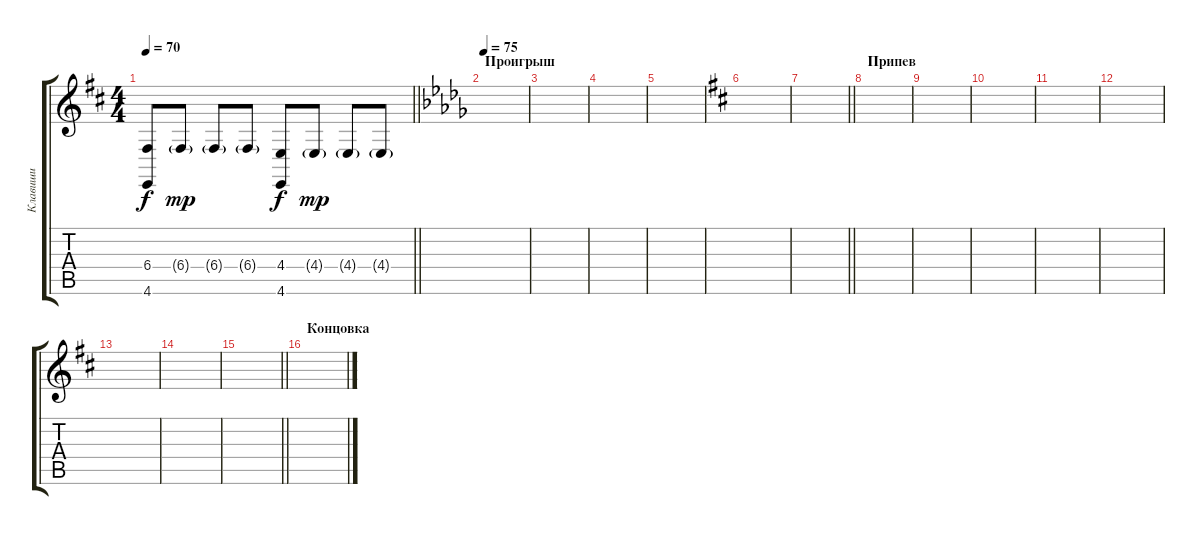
\track ("Клавиши" "Клавиши") {instrument acousticgrandpiano}
\staff {score tabs}
\tuning (D4 A3 F3 C3 G2 C2) {hide}
\ts (4 4)
\tempo 70
\clef g2
\barLineRight lightlight
\ks bminor
(6.4 4.6).8{dy f} 6.4{g}.8{dy mp} 6.4{g}.8 6.4{g}.8 (4.4 4.6).8{dy f} 4.4{g}.8{dy mp} 4.4{g}.8 4.4{g}.8 |
\section ("" "Проигрыш")
\tempo 75
\ks bbminor
|
|
|
|
\ks bminor
|
\barLineRight lightlight
|
\section ("" "Припев")
|
|
|
|
|
|
|
\barLineRight lightlight
|
\section ("" "Концовка")
